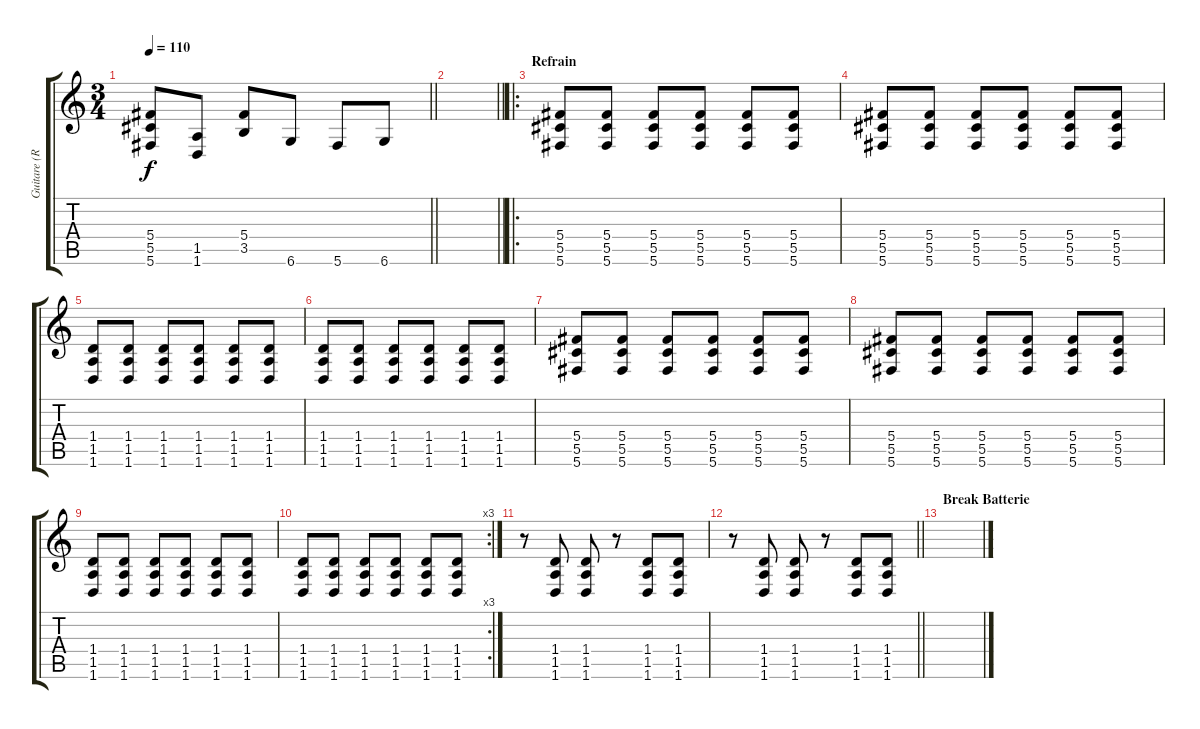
\track ("Guitare (Rythmique) - Kaoru" "Guitare (R") {instrument distortionguitar}
\staff {score tabs}
\tuning (Eb4 Bb3 Gb3 Db3 Ab2 Db2) {hide}
\ts (3 4)
\tempo 110
\clef g2
\barLineRight lightlight
\ks c
(5.4 5.5 5.6).8{dy f} (1.5 1.6).8 (5.4 3.5).8 6.6.8 5.6.8 6.6.8 |
\barLineRight lightlight
|
\ro
\section ("" "Refrain")
(5.4 5.5 5.6).8 (5.4 5.5 5.6).8 (5.4 5.5 5.6).8 (5.4 5.5 5.6).8 (5.4 5.5 5.6).8 (5.4 5.5 5.6).8 |
(5.4 5.5 5.6).8 (5.4 5.5 5.6).8 (5.4 5.5 5.6).8 (5.4 5.5 5.6).8 (5.4 5.5 5.6).8 (5.4 5.5 5.6).8 |
(1.4 1.5 1.6).8 (1.4 1.5 1.6).8 (1.4 1.5 1.6).8 (1.4 1.5 1.6).8 (1.4 1.5 1.6).8 (1.4 1.5 1.6).8 |
(1.4 1.5 1.6).8 (1.4 1.5 1.6).8 (1.4 1.5 1.6).8 (1.4 1.5 1.6).8 (1.4 1.5 1.6).8 (1.4 1.5 1.6).8 |
(5.4 5.5 5.6).8 (5.4 5.5 5.6).8 (5.4 5.5 5.6).8 (5.4 5.5 5.6).8 (5.4 5.5 5.6).8 (5.4 5.5 5.6).8 |
(5.4 5.5 5.6).8 (5.4 5.5 5.6).8 (5.4 5.5 5.6).8 (5.4 5.5 5.6).8 (5.4 5.5 5.6).8 (5.4 5.5 5.6).8 |
(1.4 1.5 1.6).8 (1.4 1.5 1.6).8 (1.4 1.5 1.6).8 (1.4 1.5 1.6).8 (1.4 1.5 1.6).8 (1.4 1.5 1.6).8 |
\rc 3
(1.4 1.5 1.6).8 (1.4 1.5 1.6).8 (1.4 1.5 1.6).8 (1.4 1.5 1.6).8 (1.4 1.5 1.6).8 (1.4 1.5 1.6).8 |
r.8 (1.4 1.5 1.6).8 (1.4 1.5 1.6).8 r.8 (1.4 1.5 1.6).8 (1.4 1.5 1.6).8 |
\barLineRight lightlight
r.8 (1.4 1.5 1.6).8 (1.4 1.5 1.6).8 r.8 (1.4 1.5 1.6).8 (1.4 1.5 1.6).8 |
\section ("" "Break Batterie")
